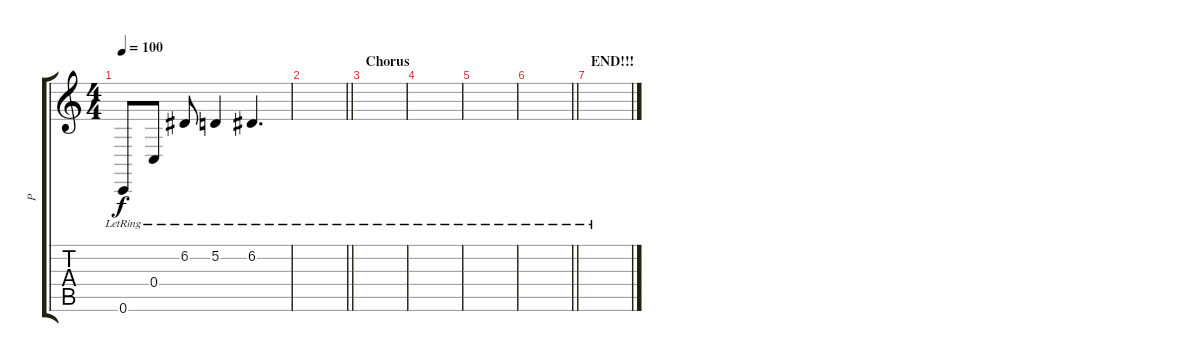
\track ("P" "P") {instrument acousticgrandpiano}
\staff {score tabs}
\tuning (D4 A3 F3 C3 G2 C2) {hide}
\ts (4 4)
\tempo 100
\clef g2
\ks c
0.6{lr}.8{dy f} 0.4{lr}.8 6.2{lr}.8 5.2{lr}.4 6.2{lr}.4{d} |
\barLineRight lightlight
|
\section ("" "Chorus")
|
|
|
\barLineRight lightlight
|
\section ("" "END!!!")
